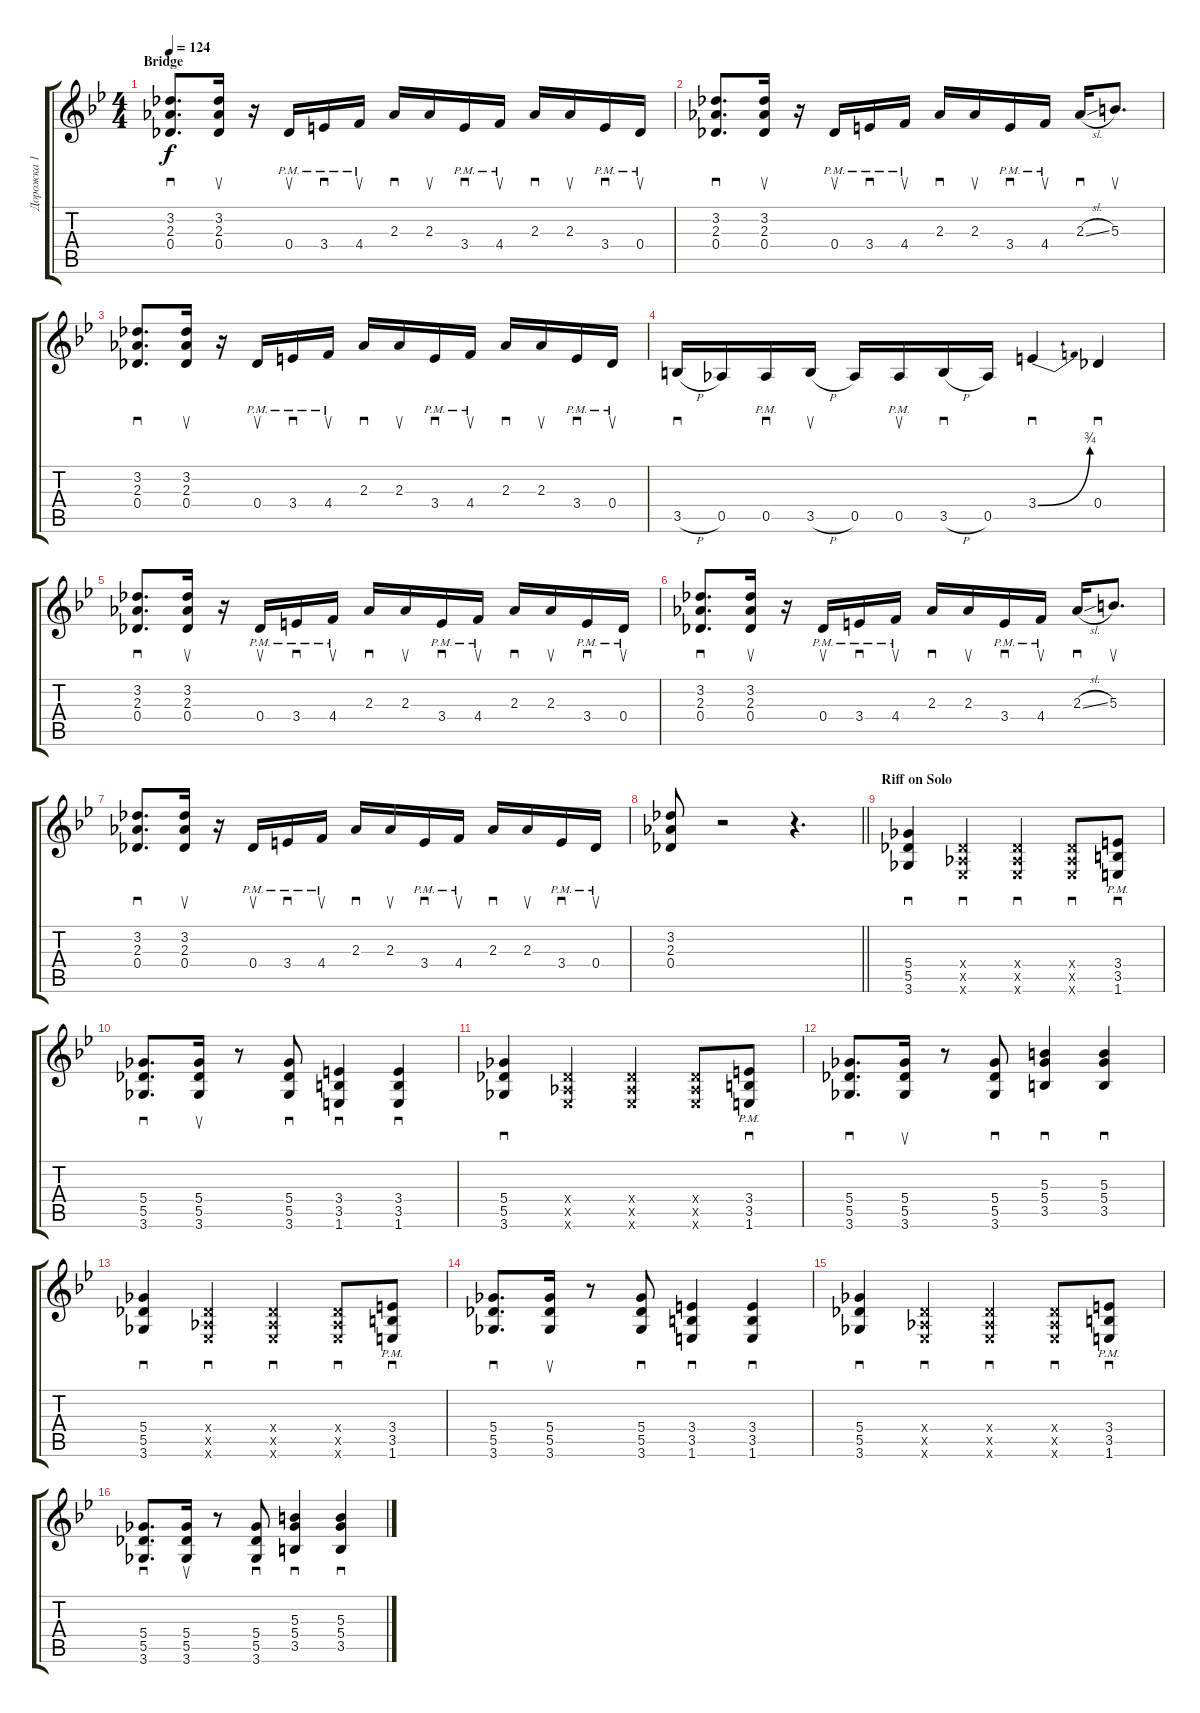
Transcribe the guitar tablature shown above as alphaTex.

\track ("Дорожка 1" "Дорожка 1") {instrument overdrivenguitar}
\staff {score tabs}
\tuning (Eb4 Bb3 Gb3 Db3 Ab2 Eb2) {hide}
\ts (4 4)
\section ("" "Bridge")
\tempo 124
\clef g2
\ks gminor
(3.2 2.3 0.4).8{d sd dy f} (3.2 2.3 0.4).16{su} r.16 0.4{pm}.16{su} 3.4{pm}.16{sd} 4.4{pm}.16{su} 2.3.16{sd} 2.3.16{su} 3.4{pm}.16{sd} 4.4{pm}.16{su} 2.3.16{sd} 2.3.16{su} 3.4{pm}.16{sd} 0.4{pm}.16{su} |
(3.2 2.3 0.4).8{d sd} (3.2 2.3 0.4).16{su} r.16 0.4{pm}.16{su} 3.4{pm}.16{sd} 4.4{pm}.16{su} 2.3.16{sd} 2.3.16{su} 3.4{pm}.16{sd} 4.4{pm}.16{su} 2.3{sl}.16{sd} 5.3.8{d su} |
(3.2 2.3 0.4).8{d sd} (3.2 2.3 0.4).16{su} r.16 0.4{pm}.16{su} 3.4{pm}.16{sd} 4.4{pm}.16{su} 2.3.16{sd} 2.3.16{su} 3.4{pm}.16{sd} 4.4{pm}.16{su} 2.3.16{sd} 2.3.16{su} 3.4{pm}.16{sd} 0.4{pm}.16{su} |
3.5{h}.16{sd} 0.5.16 0.5{pm}.16{sd} 3.5{h}.16{su} 0.5.16 0.5{pm}.16{su} 3.5{h}.16{sd} 0.5.16 3.4{be (bend 0 0 60 3)}.4{sd} 0.4.4{sd} |
(3.2 2.3 0.4).8{d sd} (3.2 2.3 0.4).16{su} r.16 0.4{pm}.16{su} 3.4{pm}.16{sd} 4.4{pm}.16{su} 2.3.16{sd} 2.3.16{su} 3.4{pm}.16{sd} 4.4{pm}.16{su} 2.3.16{sd} 2.3.16{su} 3.4{pm}.16{sd} 0.4{pm}.16{su} |
(3.2 2.3 0.4).8{d sd} (3.2 2.3 0.4).16{su} r.16 0.4{pm}.16{su} 3.4{pm}.16{sd} 4.4{pm}.16{su} 2.3.16{sd} 2.3.16{su} 3.4{pm}.16{sd} 4.4{pm}.16{su} 2.3{sl}.16{sd} 5.3.8{d su} |
(3.2 2.3 0.4).8{d sd} (3.2 2.3 0.4).16{su} r.16 0.4{pm}.16{su} 3.4{pm}.16{sd} 4.4{pm}.16{su} 2.3.16{sd} 2.3.16{su} 3.4{pm}.16{sd} 4.4{pm}.16{su} 2.3.16{sd} 2.3.16{su} 3.4{pm}.16{sd} 0.4{pm}.16{su} |
\barLineRight lightlight
(3.2 2.3 0.4).8 r.2 r.4{d} |
\section ("" "Riff on Solo")
(5.4 5.5 3.6).4{sd} (0.4{x} 0.5{x} 0.6{x}).4{sd} (0.4{x} 0.5{x} 0.6{x}).4{sd} (0.4{x} 0.5{x} 0.6{x}).8{sd} (3.4{pm} 3.5 1.6).8{sd} |
(5.4 5.5 3.6).8{d sd} (5.4 5.5 3.6).16{su} r.8 (5.4 5.5 3.6).8{sd} (3.4 3.5 1.6).4{sd} (3.4 3.5 1.6).4{sd} |
(5.4 5.5 3.6).4{sd} (0.4{x} 0.5{x} 0.6{x}).4 (0.4{x} 0.5{x} 0.6{x}).4 (0.4{x} 0.5{x} 0.6{x}).8 (3.4{pm} 3.5 1.6).8{sd} |
(5.4 5.5 3.6).8{d sd} (5.4 5.5 3.6).16{su} r.8 (5.4 5.5 3.6).8{sd} (5.3 5.4 3.5).4{sd} (5.3 5.4 3.5).4{sd} |
(5.4 5.5 3.6).4{sd} (0.4{x} 0.5{x} 0.6{x}).4{sd} (0.4{x} 0.5{x} 0.6{x}).4{sd} (0.4{x} 0.5{x} 0.6{x}).8{sd} (3.4{pm} 3.5 1.6).8{sd} |
(5.4 5.5 3.6).8{d sd} (5.4 5.5 3.6).16{su} r.8 (5.4 5.5 3.6).8{sd} (3.4 3.5 1.6).4{sd} (3.4 3.5 1.6).4{sd} |
(5.4 5.5 3.6).4{sd} (0.4{x} 0.5{x} 0.6{x}).4{sd} (0.4{x} 0.5{x} 0.6{x}).4{sd} (0.4{x} 0.5{x} 0.6{x}).8{sd} (3.4{pm} 3.5 1.6).8{sd} |
(5.4 5.5 3.6).8{d sd} (5.4 5.5 3.6).16{su} r.8 (5.4 5.5 3.6).8{sd} (5.3 5.4 3.5).4{sd} (5.3 5.4 3.5).4{sd}
